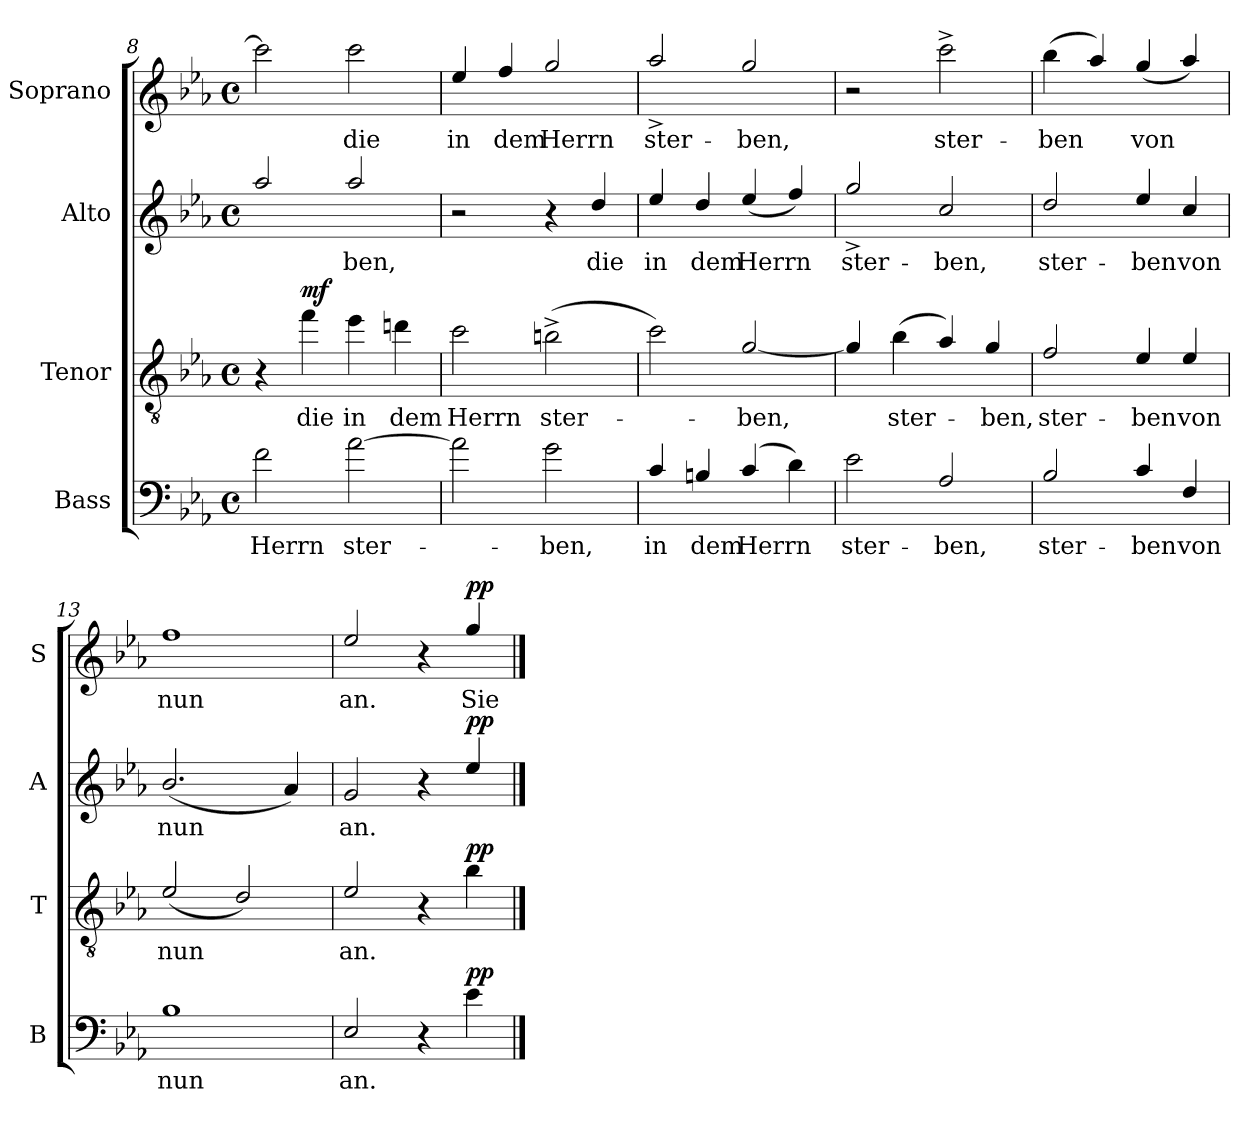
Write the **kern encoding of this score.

**kern	**text	**dynam	**kern	**text	**dynam	**kern	**text	**dynam	**kern	**text	**dynam
*part4	*part4	*part4	*part3	*part3	*part3	*part2	*part2	*part2	*part1	*part1	*part1
*staff4	*staff4	*staff4	*staff3	*staff3	*staff3	*staff2	*staff2	*staff2	*staff1	*staff1	*staff1
*I"Bass	*	*	*I"Tenor	*	*	*I"Alto	*	*	*I"Soprano	*	*
*I'B	*	*	*I'T	*	*	*I'A	*	*	*I'S	*	*
*clefF4	*	*	*clefGv2	*	*	*clefG2	*	*	*clefG2	*	*
*ITrd7c12	*	*	*ITrd7c12	*	*	*ITrd7c12	*	*	*ITrd7c12	*	*
*k[b-e-a-]	*	*	*k[b-e-a-]	*	*	*k[b-e-a-]	*	*	*k[b-e-a-]	*	*
*E-:	*	*	*E-:	*	*	*E-:	*	*	*E-:	*	*
*M4/4	*	*	*M4/4	*	*	*M4/4	*	*	*M4/4	*	*
*met(c)	*	*	*met(c)	*	*	*met(c)	*	*	*met(c)	*	*
=8	=8	=8	=8	=8	=8	=8	=8	=8	=8	=8	=8
!	!LO:LY:b	!	!	!	!	!	!	!	!	!	!
2F\	Herrn	.	4r	.	.	2a-/	.	.	2cc\]	.	.
!	!	!	!	!LO:LY:b	!LO:DY:a	!	!	!	!	!	!
.	.	.	4f\	die	mf	.	.	.	.	.	.
!	!LO:LY:b	!	!	!LO:LY:b	!	!	!LO:LY:b	!	!	!LO:LY:b	!
[>2A-\	ster-	.	4e-\	in	.	2a-/	-ben,	.	2cc\	die	.
!	!	!	!	!LO:LY:b	!	!	!	!	!	!	!
.	.	.	4dn\	dem	.	.	.	.	.	.	.
=9	=9	=9	=9	=9	=9	=9	=9	=9	=9	=9	=9
!	!	!	!	!LO:LY:b	!	!	!	!	!	!LO:LY:b	!
2A-\]	.	.	2c\	Herrn	.	2r	.	.	4e-/	in	.
!	!	!	!	!	!	!	!	!	!	!LO:LY:b	!
.	.	.	.	.	.	.	.	.	4f/	dem	.
!	!LO:LY:b	!	!	!LO:LY:b	!	!	!	!	!	!LO:LY:b	!
2G\	-ben,	.	(>2Bn^>\	ster-	.	4r	.	.	2g/	Herrn	.
!	!	!	!	!	!	!	!LO:LY:b	!	!	!	!
.	.	.	.	.	.	4d/	die	.	.	.	.
!!LO:PB:g=z
=10	=10	=10	=10	=10	=10	=10	=10	=10	=10	=10	=10
!	!LO:LY:b	!	!	!	!	!	!LO:LY:b	!	!	!LO:LY:b	!
4C/	in	.	2c\)	.	.	4e-/	in	.	2a-^</	ster-	.
!	!LO:LY:b	!	!	!	!	!	!LO:LY:b	!	!	!	!
4BBn/	dem	.	.	.	.	4d/	dem	.	.	.	.
!	!LO:LY:b	!	!	!LO:LY:b	!	!	!LO:LY:b	!	!	!LO:LY:b	!
(4C/	Herrn	.	[<2G/	-ben,	.	(<4e-/	Herrn	.	2g/	-ben,	.
4D\)	.	.	.	.	.	4f/)	.	.	.	.	.
=11	=11	=11	=11	=11	=11	=11	=11	=11	=11	=11	=11
!	!LO:LY:b	!	!	!	!	!	!LO:LY:b	!	!	!	!
2E-\	ster-	.	4G/]	.	.	2g^</	ster-	.	2r	.	.
!	!	!	!	!LO:LY:b	!	!	!	!	!	!	!
.	.	.	(>4B-\	ster-	.	.	.	.	.	.	.
!	!LO:LY:b	!	!	!	!	!	!LO:LY:b	!	!	!LO:LY:b	!
2AA-/	-ben,	.	4A-/)	.	.	2c/	-ben,	.	2cc^>\	ster-	.
!	!	!	!	!LO:LY:b	!	!	!	!	!	!	!
.	.	.	4G/	-ben,	.	.	.	.	.	.	.
=12	=12	=12	=12	=12	=12	=12	=12	=12	=12	=12	=12
!	!LO:LY:b	!	!	!LO:LY:b	!	!	!LO:LY:b	!	!	!LO:LY:b	!
2BB-/	ster-	.	2F/	ster-	.	2d/	ster-	.	(>4b-\	-ben	.
.	.	.	.	.	.	.	.	.	4a-/)	.	.
!	!LO:LY:b	!	!	!LO:LY:b	!	!	!LO:LY:b	!	!	!LO:LY:b	!
4C/	-ben	.	4E-/	-ben	.	4e-/	-ben	.	(<4g/	von	.
!	!LO:LY:b	!	!	!LO:LY:b	!	!	!LO:LY:b	!	!	!	!
4FF/	von	.	4E-/	von	.	4c/	von	.	4a-/)	.	.
=13	=13	=13	=13	=13	=13	=13	=13	=13	=13	=13	=13
!	!LO:LY:b	!	!	!LO:LY:b	!	!	!LO:LY:b	!	!	!LO:LY:b	!
1BB-	nun	.	(<2E-/	nun	.	(2.B-/	nun	.	1f	nun	.
.	.	.	2D/)	.	.	.	.	.	.	.	.
.	.	.	.	.	.	4A-/)	.	.	.	.	.
=14	=14	=14	=14	=14	=14	=14	=14	=14	=14	=14	=14
!	!LO:LY:b	!	!	!LO:LY:b	!	!	!LO:LY:b	!	!	!LO:LY:b	!
2EE-/	an.	.	2E-/	an.	.	2G/	an.	.	2e-/	an.	.
4r	.	.	4r	.	.	4r	.	.	4r	.	.
!	!	!LO:DY:b	!	!	!LO:DY:b	!	!	!LO:DY:b	!	!LO:LY:b	!LO:DY:a
4E-\	.	pp	4B-\	.	pp	4e-/	.	pp	4g/	Sie	pp
==	==	==	==	==	==	==	==	==	==	==	==
*-	*-	*-	*-	*-	*-	*-	*-	*-	*-	*-	*-
